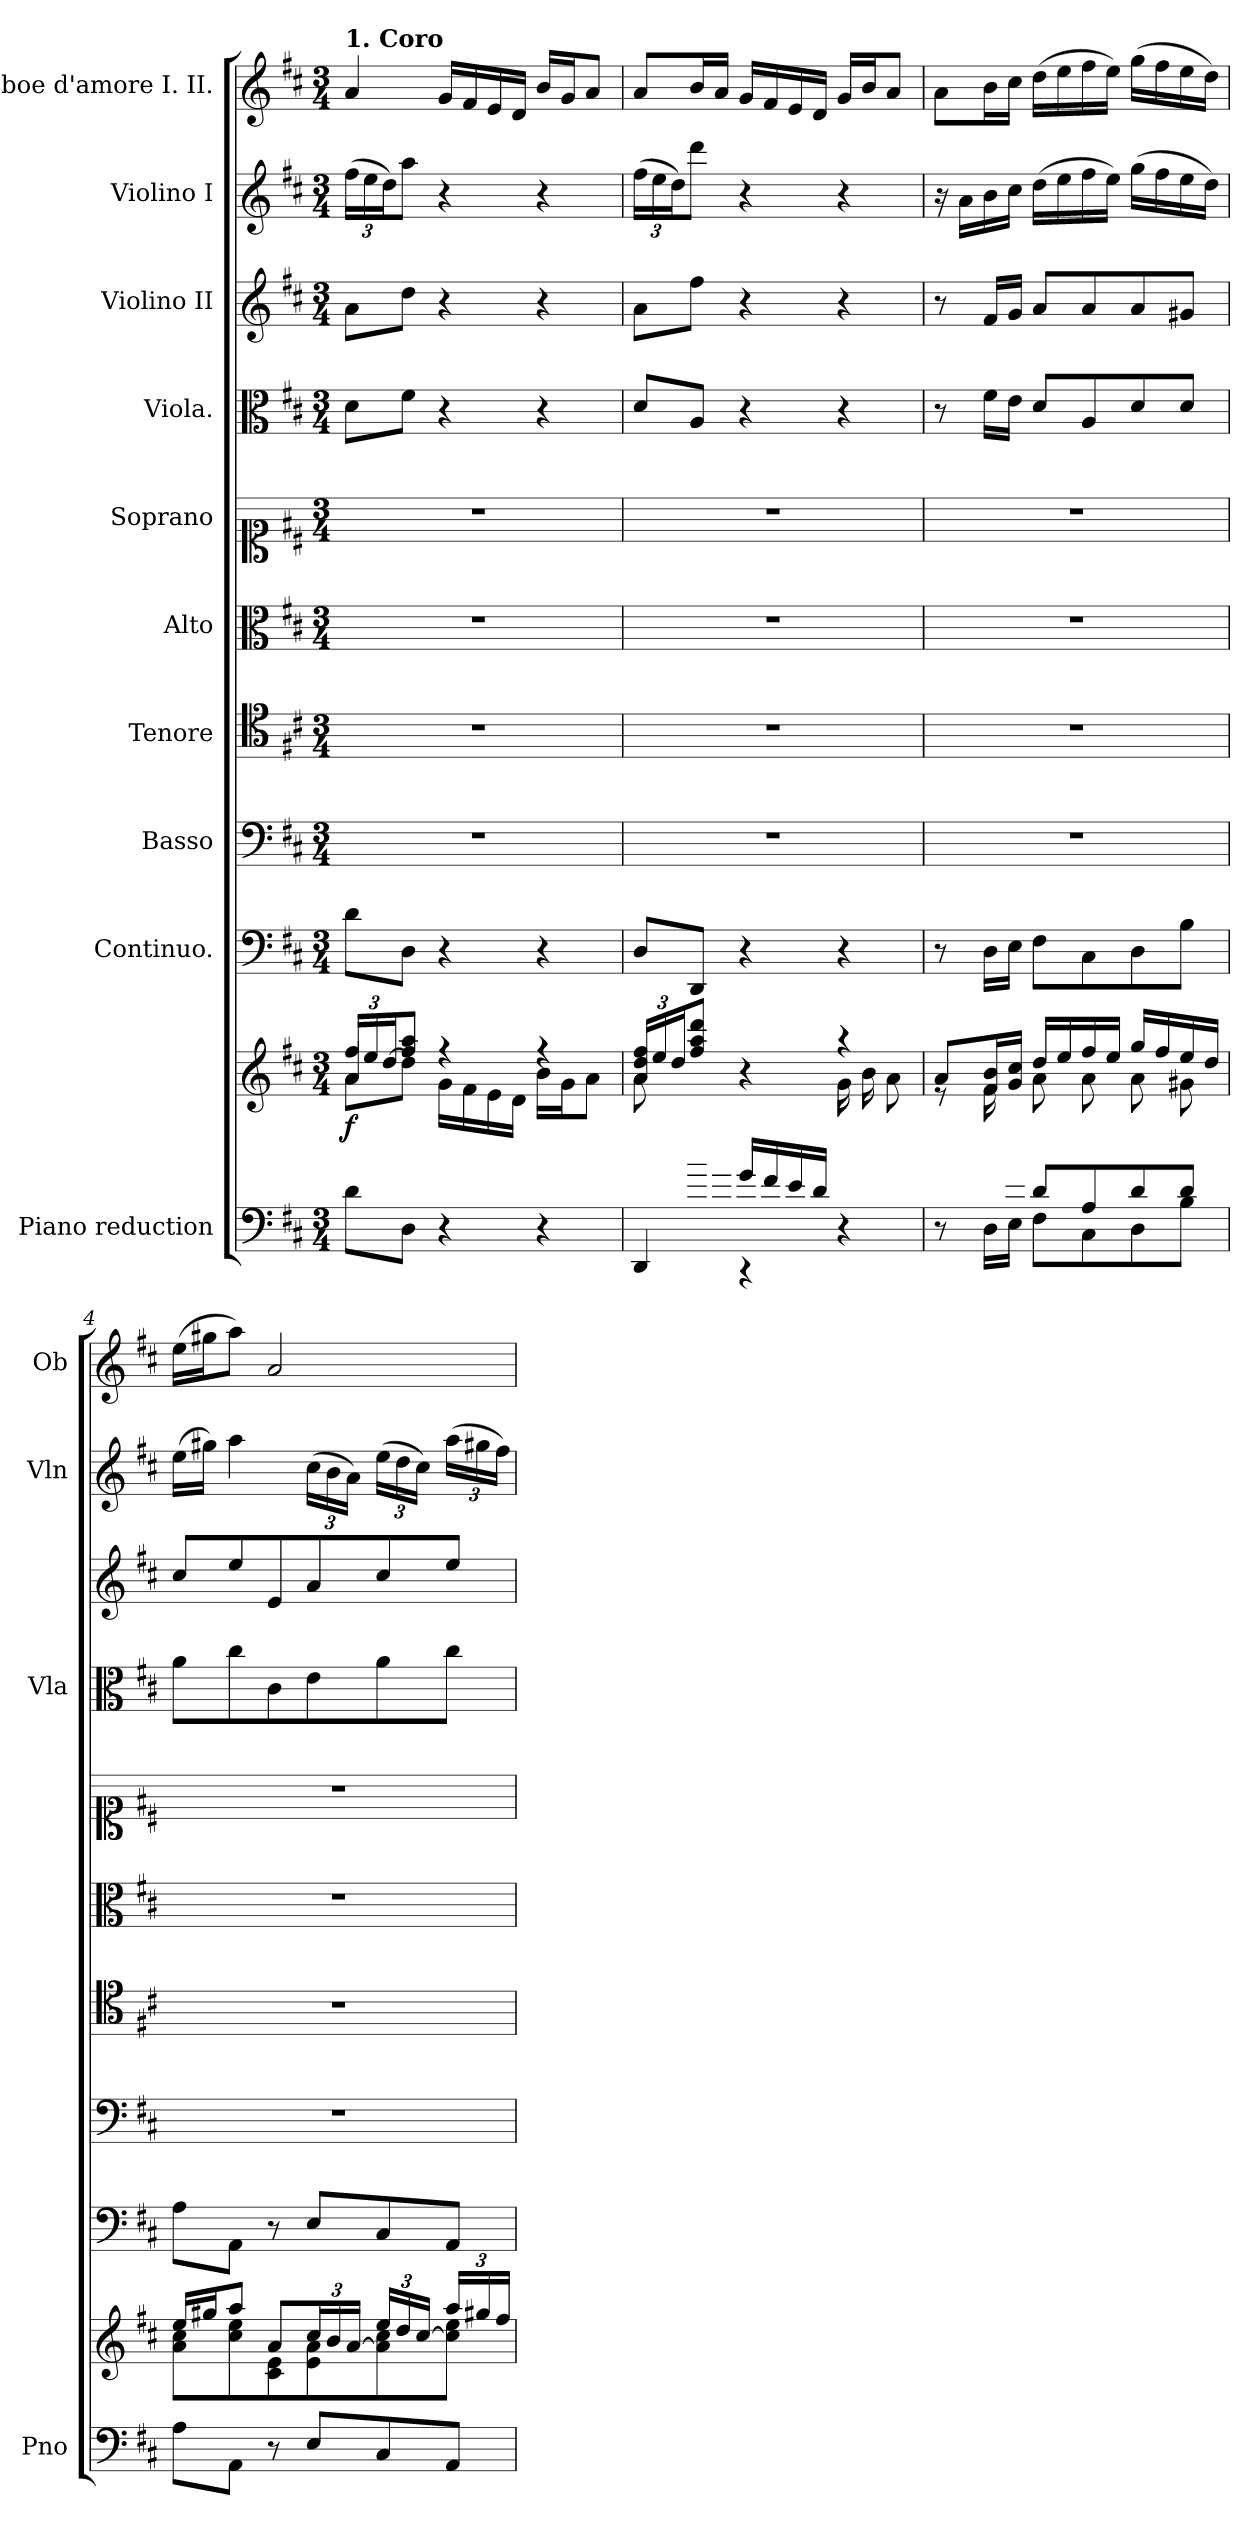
**kern	**kern	**dynam	**kern	**kern	**kern	**kern	**kern	**kern	**kern	**kern	**kern
*part10	*part10	*part10	*part9	*part8	*part7	*part6	*part5	*part4	*part3	*part2	*part1
*staff11	*staff10	*staff10/11	*staff9	*staff8	*staff7	*staff6	*staff5	*staff4	*staff3	*staff2	*staff1
*I"Piano reduction	*	*	*I"Continuo.	*I"Basso	*I"Tenore	*I"Alto	*I"Soprano	*I"Viola.	*I"Violino II	*I"Violino I	*I"Oboe d'amore I. II.
*I'Pno	*	*	*	*	*	*	*	*I'Vla	*	*I'Vln	*I'Ob
*clefF4	*clefG2	*	*clefF4	*clefF4	*clefC4	*clefC3	*clefC1	*clefC3	*clefG2	*clefG2	*clefG2
*k[f#c#]	*k[f#c#]	*	*k[f#c#]	*k[f#c#]	*k[f#c#]	*k[f#c#]	*k[f#c#]	*k[f#c#]	*k[f#c#]	*k[f#c#]	*k[f#c#]
*M3/4	*M3/4	*	*M3/4	*M3/4	*M3/4	*M3/4	*M3/4	*M3/4	*M3/4	*M3/4	*M3/4
*	*Xbrackettup	*	*	*	*	*	*	*	*	*Xbrackettup	*
=1	=1	=1	=1	=1	=1	=1	=1	=1	=1	=1	=1
*	*^	*	*	*	*	*	*	*	*	*	*
*	*	*^	*	*	*	*	*	*	*	*	*	*
!	!	!	!	!	!	!	!	!	!	!	!	!	!LO:TX:a:B:t=1. Coro
!	!	!	!	!LO:DY:b	!	!	!	!	!	!	!	!	!
8d\L	24ff#/LL	8a\L	4a/	f	8d\L	2.r	2.r	2.r	2.r	8d\L	8a\L	(>24ff#\LL	4a/
.	24ee/	.	.	.	.	.	.	.	.	.	.	24ee\	.
.	[24dd/J	.	.	.	.	.	.	.	.	.	.	24dd\J)	.
8D\J	8ff#/ 8aa/J	8dd\J]	.	.	8D\J	.	.	.	.	8f#\J	8dd\J	8aa\J	.
4r	4rff	16g\LL	2ryy	.	4r	.	.	.	.	4r	4r	4r	16g/LL
.	.	16f#\	.	.	.	.	.	.	.	.	.	.	16f#/
.	.	16e\	.	.	.	.	.	.	.	.	.	.	16e/
.	.	16d\JJ	.	.	.	.	.	.	.	.	.	.	16d/JJ
4r	4rff	16b\LL	.	.	4r	.	.	.	.	4r	4r	4r	16b/LL
.	.	16g\J	.	.	.	.	.	.	.	.	.	.	16g/J
.	.	8a\J	.	.	.	.	.	.	.	.	.	.	8a/J
*	*	*v	*v	*	*	*	*	*	*	*	*	*	*
=2	=2	=2	=2	=2	=2	=2	=2	=2	=2	=2	=2	=2
*^	*	*	*	*	*	*	*	*	*	*	*	*
8ryy	4DD/	24a/ 24dd/ 24ff#/LL	8a\L	.	8D/L	2.r	2.r	2.r	2.r	8d/L	8a\L	(>24ff#\LL	8a/L
.	.	24ee/	.	.	.	.	.	.	.	.	.	24ee\	.
.	.	24dd/J	.	.	.	.	.	.	.	.	.	24dd\J)	.
16b/L	.	8ff#/ 8aa/ 8ddd/J	4.ryy	.	8DD/J	.	.	.	.	8A/J	8ff#\J	8ddd\J	16b/L
16a/JJ	.	.	.	.	.	.	.	.	.	.	.	.	16a/JJ
16g/LL	4r	4r	.	.	4r	.	.	.	.	4r	4r	4r	16g/LL
16f#/	.	.	.	.	.	.	.	.	.	.	.	.	16f#/
16e/	.	.	.	.	.	.	.	.	.	.	.	.	16e/
16d/JJ	.	.	.	.	.	.	.	.	.	.	.	.	16d/JJ
4ryy	4r	4r	16g\LL	.	4r	.	.	.	.	4r	4r	4r	16g/LL
.	.	.	16b\J	.	.	.	.	.	.	.	.	.	16b/J
.	.	.	8a\J	.	.	.	.	.	.	.	.	.	8a/J
=3	=3	=3	=3	=3	=3	=3	=3	=3	=3	=3	=3	=3	=3
*	*^	*	*	*	*	*	*	*	*	*	*	*	*
8.ryy	8r	8ryy	8a/L	8re	.	8r	2.r	2.r	2.r	2.r	8r	8r	16r	8a\L
.	.	.	.	.	.	.	.	.	.	.	.	.	16a\LL	.
.	8ryy	16D\LL	16f#/ 16b/L	16f#\LL	.	16D\LL	.	.	.	.	16f#\LL	16f#/LL	16b\	16b\L
16e/JJ	.	16E\JJ	16g/ 16cc#/JJ	16ryy	.	16E\JJ	.	.	.	.	16e\JJ	16g/JJ	16cc#\JJ	16cc#\JJ
2ryy	8d/L	8F#\L	16dd/LL	8a\L	.	8F#\L	.	.	.	.	8d/L	8a/L	(>16dd\LL	(>16dd\LL
.	.	.	16ee/	.	.	.	.	.	.	.	.	.	16ee\	16ee\
.	8A/	8C#\	16ff#/	8a\	.	8C#\	.	.	.	.	8A/	8a/	16ff#\	16ff#\
.	.	.	16ee/JJ	.	.	.	.	.	.	.	.	.	16ee\JJ)	16ee\JJ)
.	8d/	8D\	16gg/LL	8a\	.	8D\	.	.	.	.	8d/	8a/	(>16gg\LL	(>16gg\LL
.	.	.	16ff#/	.	.	.	.	.	.	.	.	.	16ff#\	16ff#\
.	8d/J	8B\J	16ee/	8g#X\J	.	8B\J	.	.	.	.	8d/J	8g#X/J	16ee\	16ee\
.	.	.	16dd/JJ	.	.	.	.	.	.	.	.	.	16dd\JJ)	16dd\JJ)
*v	*v	*v	*	*	*	*	*	*	*	*	*	*	*	*
=4	=4	=4	=4	=4	=4	=4	=4	=4	=4	=4	=4	=4
8A\L	16ee/LL	8a\ 8cc#\L	.	8A\L	2.r	2.r	2.r	2.r	8a\L	8cc#/L	(>16ee\LL	(>16ee\LL
.	16gg#X/J	.	.	.	.	.	.	.	.	.	16gg#X\JJ)	16gg#X\J
8AA\J	8aa/J	8cc#\ 8ee\	.	8AA\J	.	.	.	.	8cc#\	8ee/	4aa\	8aa\J)
8r	8a/L	8c#\ 8e\	.	8r	.	.	.	.	8c#\	8e/	.	2a/
8E/L	24cc#/L	8e\ 8a\	.	8E/L	.	.	.	.	8e\	8a/	(>24cc#\LL	.
.	24b/	.	.	.	.	.	.	.	.	.	24b\	.
.	[24a/JJ	.	.	.	.	.	.	.	.	.	24a\JJ)	.
8C#/	24ee/LL	8a\] 8cc#\	.	8C#/	.	.	.	.	8a\	8cc#/	(>24ee\LL	.
.	24dd/	.	.	.	.	.	.	.	.	.	24dd\	.
.	[24cc#/JJ	.	.	.	.	.	.	.	.	.	24cc#\JJ)	.
8AA/J	24aa/LL	8cc#\] 8ee\J	.	8AA/J	.	.	.	.	8cc#\J	8ee/J	(>24aa\LL	.
.	24gg#X/	.	.	.	.	.	.	.	.	.	24gg#X\	.
.	24ff#/JJ	.	.	.	.	.	.	.	.	.	24ff#\JJ)	.
*	*v	*v	*	*	*	*	*	*	*	*	*	*
=	=	=	=	=	=	=	=	=	=	=	=
*-	*-	*-	*-	*-	*-	*-	*-	*-	*-	*-	*-
